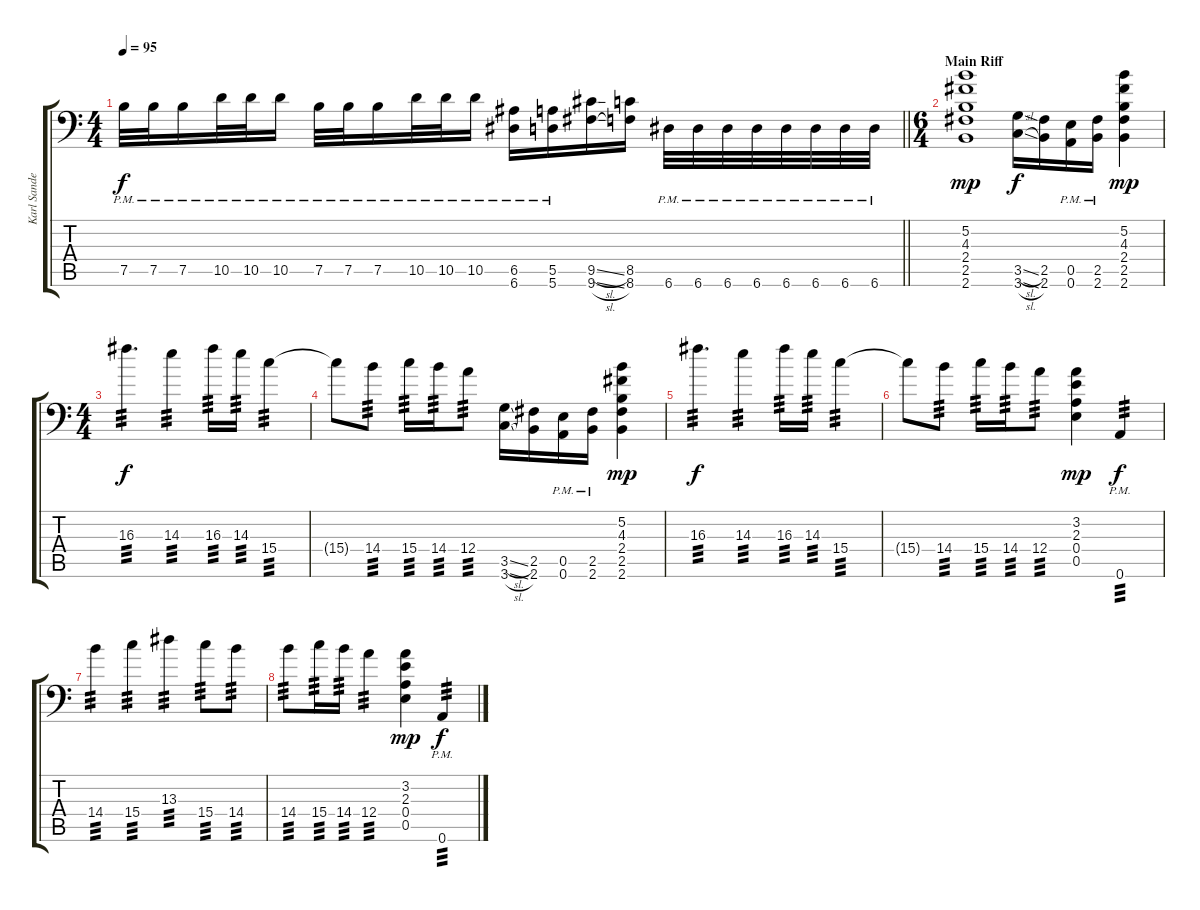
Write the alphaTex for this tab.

\track ("Karl Sanders " "Karl Sande") {instrument overdrivenguitar}
\staff {score tabs}
\tuning (B3 Gb3 D3 A2 E2 A1) {hide}
\ts (4 4)
\tempo 95
\clef f4
\barLineRight lightlight
\ks c
7.5{pm}.32{dy f} 7.5{pm}.32 7.5{pm}.16 10.5{pm}.32 10.5{pm}.32 10.5{pm}.16 7.5{pm}.32 7.5{pm}.32 7.5{pm}.16 10.5{pm}.32 10.5{pm}.32 10.5{pm}.16 (6.5{pm} 6.6{pm}).16 (5.5{pm} 5.6{pm}).16 (9.5{sl} 9.6{sl}).16 (8.5 8.6).16 6.6{pm}.32 6.6{pm}.32 6.6{pm}.32 6.6{pm}.32 6.6{pm}.32 6.6{pm}.32 6.6{pm}.32 6.6{pm}.32 |
\ts (6 4)
\section ("" "Main Riff")
(5.2 4.3 2.4 2.5 2.6).1{dy mp} (3.5{sl} 3.6{sl}).16{dy f} (2.5 2.6).16 (0.5{pm} 0.6{pm}).16 (2.5{pm} 2.6{pm}).16 (5.2 4.3 2.4 2.5 2.6).4{dy mp} |
\ts (4 4)
16.3.4{d tp 3 dy f} 14.3.4{tp 3} 16.3.16{tp 3} 14.3.16{tp 3} 15.4.4{tp 3} |
15.4{t}.8 14.4.8{tp 3} 15.4.16{tp 3} 14.4.16{tp 3} 12.4.8{tp 3} (3.5{sl} 3.6{sl}).16 (2.5 2.6).16 (0.5{pm} 0.6{pm}).16 (2.5{pm} 2.6{pm}).16 (5.2 4.3 2.4 2.5 2.6).4{dy mp} |
16.3.4{d tp 3 dy f} 14.3.4{tp 3} 16.3.16{tp 3} 14.3.16{tp 3} 15.4.4{tp 3} |
15.4{t}.8 14.4.8{tp 3} 15.4.16{tp 3} 14.4.16{tp 3} 12.4.8{tp 3} (3.2 2.3 0.4 0.5).4{dy mp} 0.6{pm}.4{tp 3 dy f} |
14.4.4{tp 3} 15.4.4{tp 3} 13.3.4{tp 3} 15.4.8{tp 3} 14.4.8{tp 3} |
14.4.8{tp 3} 15.4.16{tp 3} 14.4.16{tp 3} 12.4.4{tp 3} (3.2 2.3 0.4 0.5).4{dy mp} 0.6{pm}.4{tp 3 dy f}
